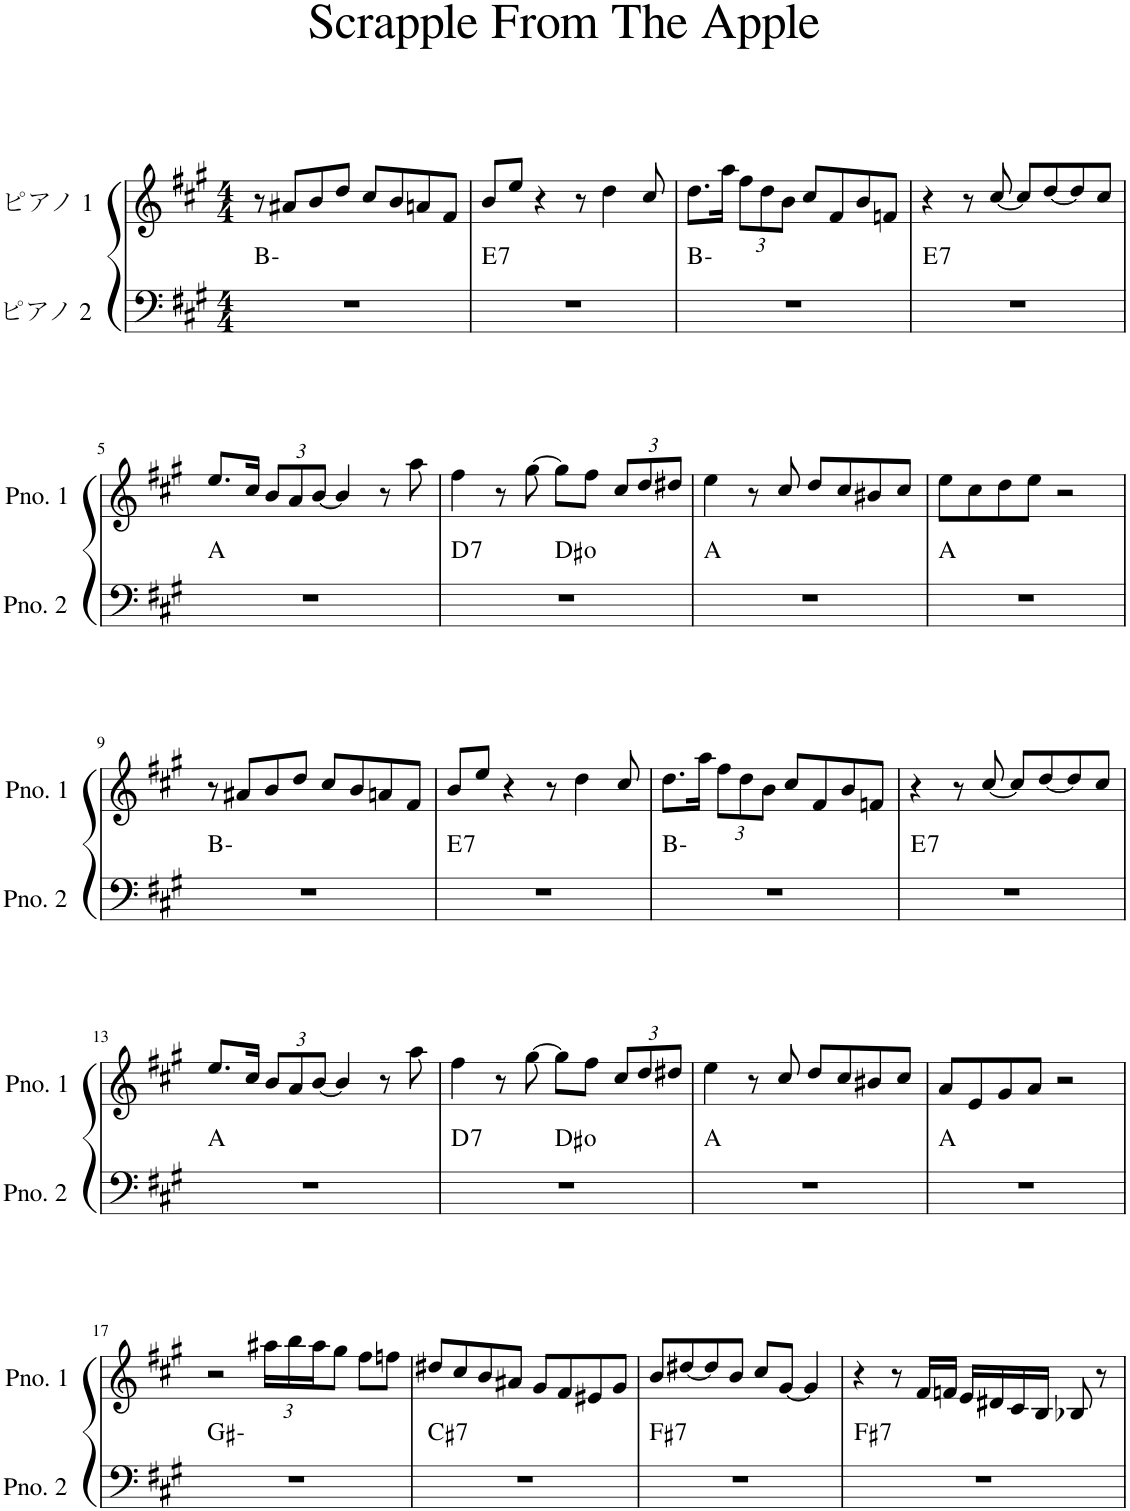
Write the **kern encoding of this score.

**kern	**harte	**kern
*part2	*part2	*part1
*staff2	*	*staff1
*I"ピアノ 2	*	*I"ピアノ 1
*clefF4	*	*clefG2
*k[f#c#g#]	*	*k[f#c#g#]
*M4/4	*	*M4/4
=1	=1	=1
1r	B:min	8r
.	.	8a#X/L
.	.	8b/
.	.	8dd/J
.	.	8cc#/L
.	.	8b/
.	.	8an/
.	.	8f#/J
=2	=2	=2
!	!LO:H:kt=7	!
1r	E:7	8b/L
.	.	8ee/J
.	.	4r
.	.	8r
.	.	4dd\
.	.	8cc#/
=3	=3	=3
1r	B:min	8.dd\L
.	.	16aa\Jk
*	*	*Xbrackettup
.	.	12ff#\L
.	.	12dd\
.	.	12b\J
.	.	8cc#/L
.	.	8f#/
.	.	8b/
.	.	8fn/J
=4	=4	=4
!	!LO:H:kt=7	!
1r	E:7	4r
.	.	8r
.	.	[8cc#/
.	.	8cc#/L]
.	.	[8dd/
.	.	8dd/]
.	.	8cc#/J
!!LO:LB:g=z
=5	=5	=5
1r	A:maj	8.ee/L
.	.	16cc#/Jk
.	.	12b/L
.	.	12a/
.	.	[12b/J
.	.	4b/]
.	.	8r
.	.	8aa\
=6	=6	=6
!	!LO:H:kt=7	!
*^	*	*
1r	2ryy	D:7	4ff#\
.	.	.	8r
.	.	.	[8gg#\
.	2ryy	D#:dim	8gg#\L]
.	.	.	8ff#\J
.	.	.	12cc#/L
.	.	.	12dd/
.	.	.	12dd#X/J
*v	*v	*	*
=7	=7	=7
1r	A:maj	4ee\
.	.	8r
.	.	8cc#/
.	.	8dd/L
.	.	8cc#/
.	.	8b#X/
.	.	8cc#/J
=8	=8	=8
1r	A:maj	8ee\L
.	.	8cc#\
.	.	8dd\
.	.	8ee\J
.	.	2r
!!LO:LB:g=z
=9	=9	=9
1r	B:min	8r
.	.	8a#X/L
.	.	8b/
.	.	8dd/J
.	.	8cc#/L
.	.	8b/
.	.	8an/
.	.	8f#/J
=10	=10	=10
!	!LO:H:kt=7	!
1r	E:7	8b/L
.	.	8ee/J
.	.	4r
.	.	8r
.	.	4dd\
.	.	8cc#/
=11	=11	=11
1r	B:min	8.dd\L
.	.	16aa\Jk
.	.	12ff#\L
.	.	12dd\
.	.	12b\J
.	.	8cc#/L
.	.	8f#/
.	.	8b/
.	.	8fn/J
=12	=12	=12
!	!LO:H:kt=7	!
1r	E:7	4r
.	.	8r
.	.	[8cc#/
.	.	8cc#/L]
.	.	[8dd/
.	.	8dd/]
.	.	8cc#/J
!!LO:LB:g=z
=13	=13	=13
1r	A:maj	8.ee/L
.	.	16cc#/Jk
.	.	12b/L
.	.	12a/
.	.	[12b/J
.	.	4b/]
.	.	8r
.	.	8aa\
=14	=14	=14
!	!LO:H:kt=7	!
*^	*	*
1r	2ryy	D:7	4ff#\
.	.	.	8r
.	.	.	[8gg#\
.	2ryy	D#:dim	8gg#\L]
.	.	.	8ff#\J
.	.	.	12cc#/L
.	.	.	12dd/
.	.	.	12dd#X/J
*v	*v	*	*
=15	=15	=15
1r	A:maj	4ee\
.	.	8r
.	.	8cc#/
.	.	8dd/L
.	.	8cc#/
.	.	8b#X/
.	.	8cc#/J
=16	=16	=16
1r	A:maj	8a/L
.	.	8e/
.	.	8g#/
.	.	8a/J
.	.	2r
!!LO:LB:g=z
=17	=17	=17
1r	G#:min	2r
.	.	24aa#X\LL
.	.	24bb\
.	.	24aa#\J
.	.	8gg#\J
.	.	8ff#\L
.	.	8ffn\J
=18	=18	=18
!	!LO:H:kt=7	!
1r	C#:7	8dd#X/L
.	.	8cc#/
.	.	8b/
.	.	8a#X/J
.	.	8g#/L
.	.	8f#/
.	.	8e#X/
.	.	8g#/J
=19	=19	=19
!	!LO:H:kt=7	!
1r	F#:7	8b/L
.	.	[8dd#X/
.	.	8dd#/]
.	.	8b/J
.	.	8cc#/L
.	.	[8g#/J
.	.	4g#/]
=20	=20	=20
!	!LO:H:kt=7	!
1r	F#:7	4r
.	.	8r
.	.	16f#/LL
.	.	16fn/JJ
.	.	16e/LL
.	.	16d#X/
.	.	16c#/
.	.	16B/JJ
.	.	8B-X/
.	.	8r
=	=	=
*-	*-	*-
